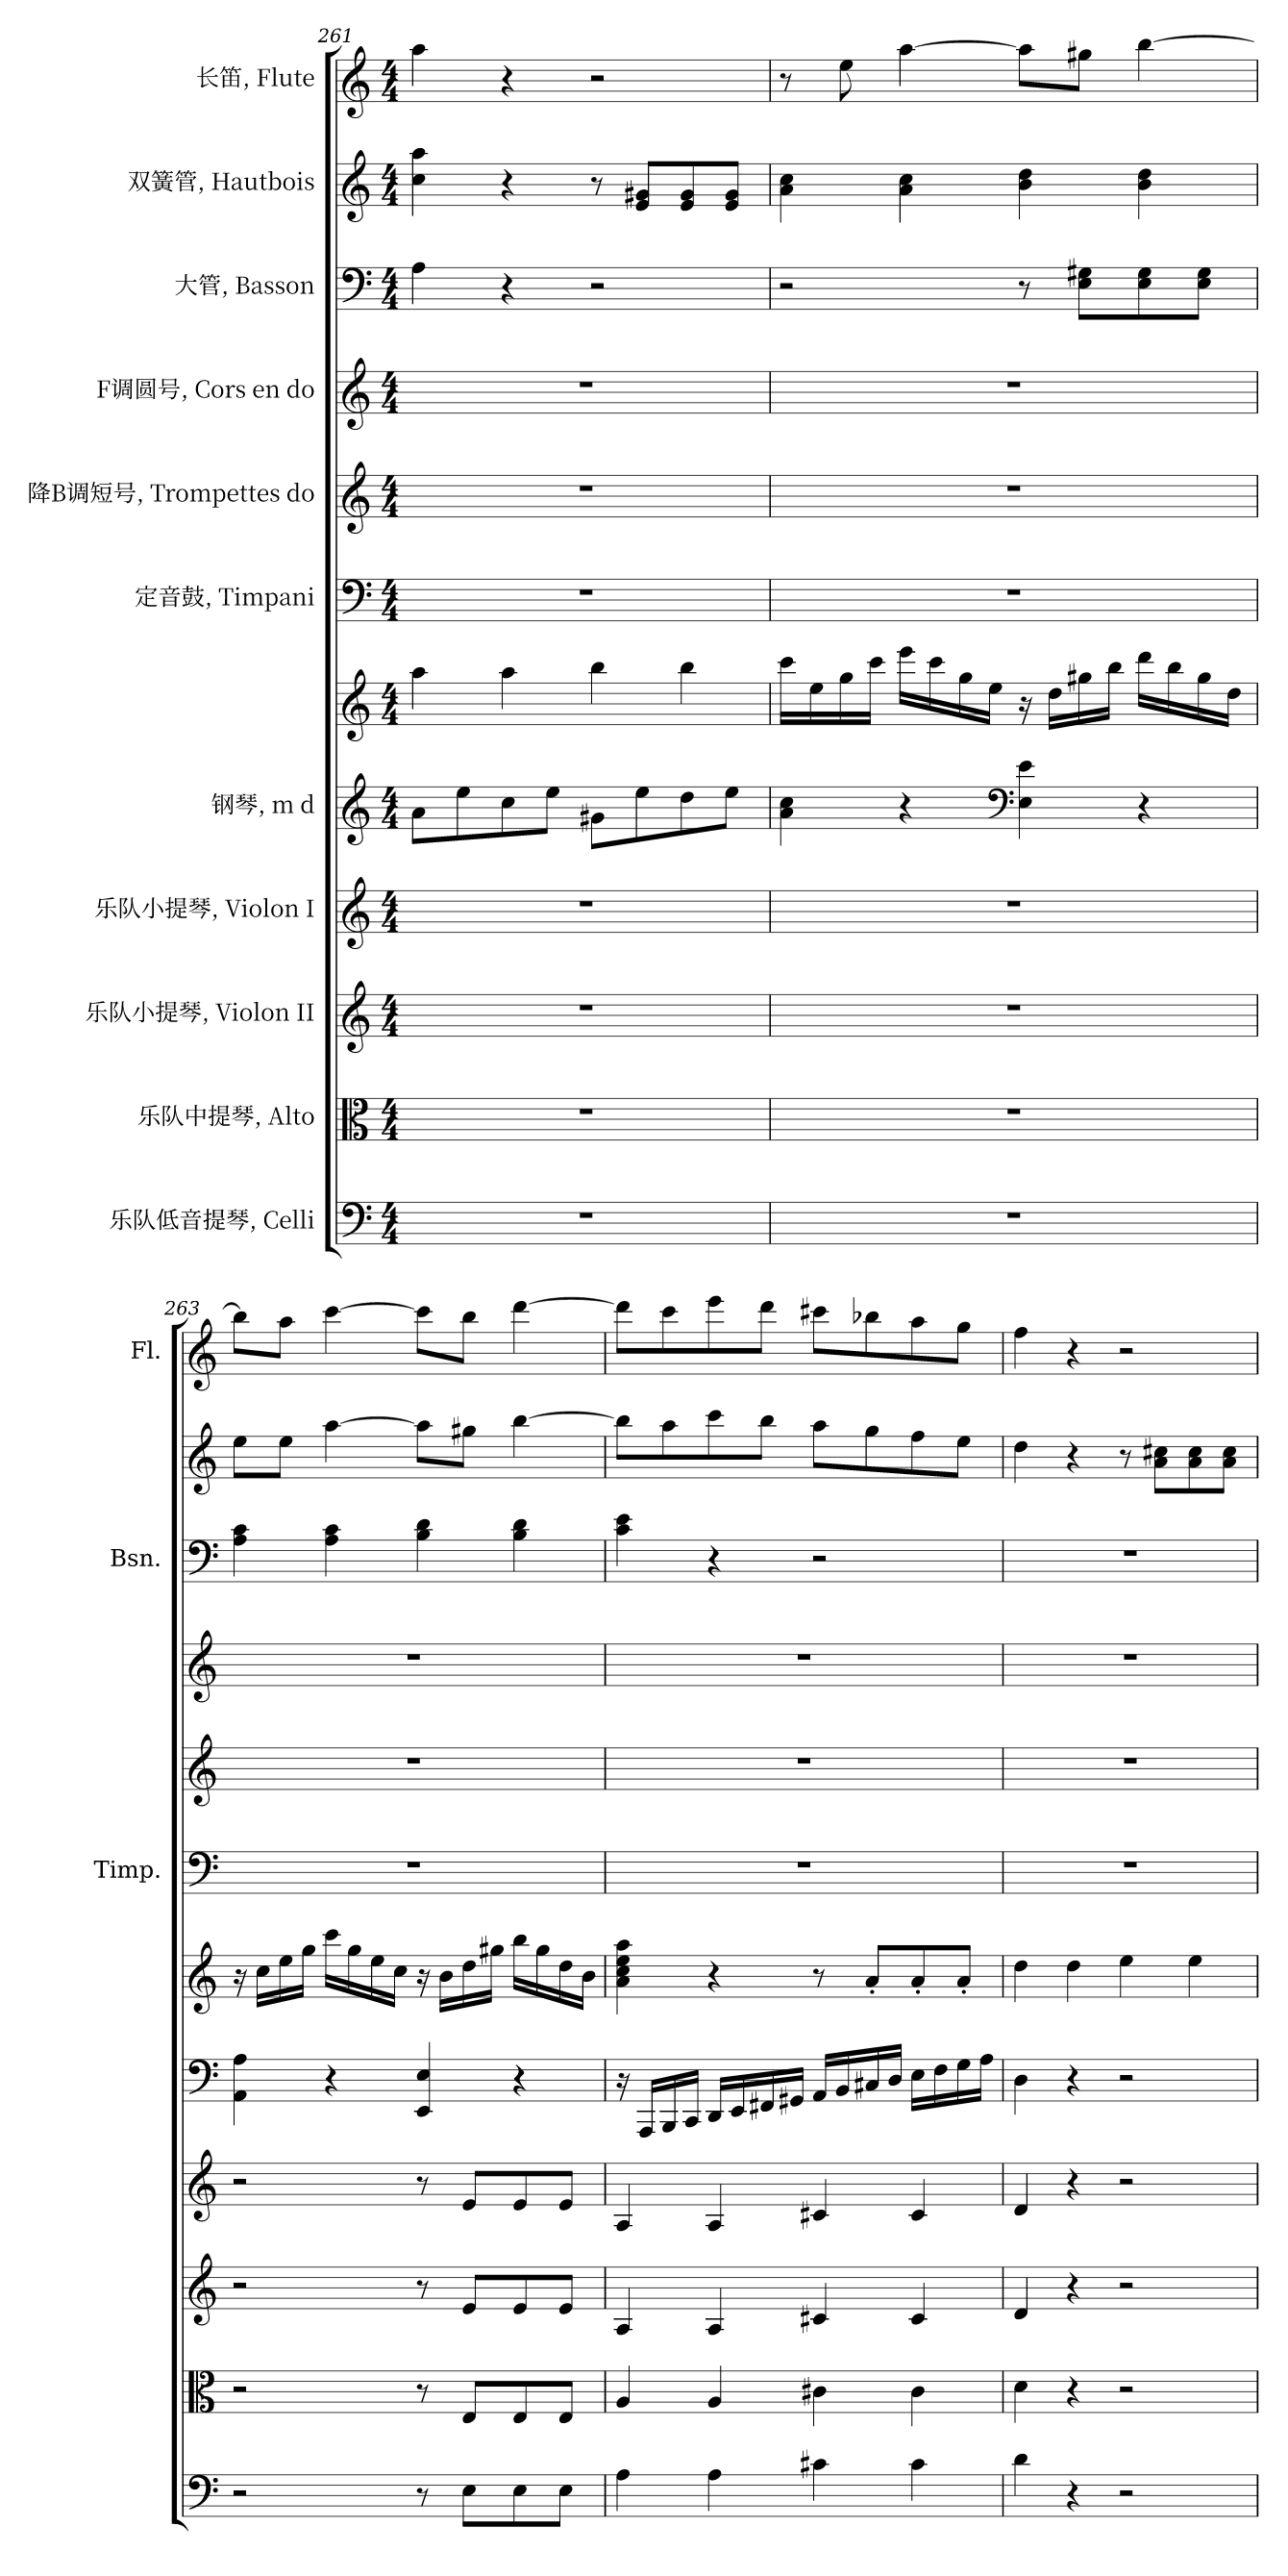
**kern	**kern	**kern	**kern	**kern	**kern	**kern	**kern	**kern	**kern	**kern	**kern
*part11	*part10	*part9	*part8	*part7	*part7	*part6	*part5	*part4	*part3	*part2	*part1
*staff12	*staff11	*staff10	*staff9	*staff8	*staff7	*staff6	*staff5	*staff4	*staff3	*staff2	*staff1
*I"乐队低音提琴, Celli	*I"乐队中提琴, Alto	*I"乐队小提琴, Violon II	*I"乐队小提琴, Violon I	*I"钢琴, m d	*	*I"定音鼓, Timpani	*I"降B调短号, Trompettes do	*I"F调圆号, Cors en do	*I"大管, Basson	*I"双簧管, Hautbois	*I"长笛, Flute
*	*	*	*	*	*	*I'Timp.	*	*	*I'Bsn.	*	*I'Fl.
*clefF4	*clefC3	*clefG2	*clefG2	*clefG2	*clefG2	*clefF4	*clefG2	*clefG2	*clefF4	*clefG2	*clefG2
*ITrd7c12	*	*	*	*	*	*	*ITrd1c2	*ITrd4c7	*	*	*
*k[]	*k[]	*k[]	*k[]	*k[]	*k[]	*k[]	*k[b-e-]	*k[b-]	*k[]	*k[]	*k[]
*M4/4	*M4/4	*M4/4	*M4/4	*M4/4	*M4/4	*M4/4	*M4/4	*M4/4	*M4/4	*M4/4	*M4/4
=261	=261	=261	=261	=261	=261	=261	=261	=261	=261	=261	=261
1r	1r	1r	1r	8a\L	4aa\	1r	1r	1r	4A\	4cc\ 4aa\	4aa\
.	.	.	.	8ee\	.	.	.	.	.	.	.
.	.	.	.	8cc\	4aa\	.	.	.	4r	4r	4r
.	.	.	.	8ee\J	.	.	.	.	.	.	.
.	.	.	.	8g#X\L	4bb\	.	.	.	2r	8r	2r
.	.	.	.	8ee\	.	.	.	.	.	8e/ 8g#X/L	.
.	.	.	.	8dd\	4bb\	.	.	.	.	8e/ 8g#/	.
.	.	.	.	8ee\J	.	.	.	.	.	8e/ 8g#/J	.
=262	=262	=262	=262	=262	=262	=262	=262	=262	=262	=262	=262
1r	1r	1r	1r	4a\ 4cc\	16ccc\LL	1r	1r	1r	2r	4a\ 4cc\	8r
.	.	.	.	.	16ee\	.	.	.	.	.	.
.	.	.	.	.	16gg\	.	.	.	.	.	8ee\
.	.	.	.	.	16ccc\JJ	.	.	.	.	.	.
.	.	.	.	4r	16eee\LL	.	.	.	.	4a\ 4cc\	[4aa\
.	.	.	.	.	16ccc\	.	.	.	.	.	.
.	.	.	.	.	16gg\	.	.	.	.	.	.
.	.	.	.	.	16ee\JJ	.	.	.	.	.	.
*	*	*	*	*clefF4	*	*	*	*	*	*	*
.	.	.	.	4E\ 4e\	16r	.	.	.	8r	4b\ 4dd\	8aa\L]
.	.	.	.	.	16dd\LL	.	.	.	.	.	.
.	.	.	.	.	16gg#X\	.	.	.	8E\ 8G#X\L	.	8gg#X\J
.	.	.	.	.	16bb\JJ	.	.	.	.	.	.
.	.	.	.	4r	16ddd\LL	.	.	.	8E\ 8G#\	4b\ 4dd\	[4bb\
.	.	.	.	.	16bb\	.	.	.	.	.	.
.	.	.	.	.	16gg#\	.	.	.	8E\ 8G#\J	.	.
.	.	.	.	.	16dd\JJ	.	.	.	.	.	.
!!LO:PB:g=z
=263	=263	=263	=263	=263	=263	=263	=263	=263	=263	=263	=263
2r	2r	2r	2r	4AA\ 4A\	16r	1r	1r	1r	4A\ 4c\	8ee\L	8bb\L]
.	.	.	.	.	16cc\LL	.	.	.	.	.	.
.	.	.	.	.	16ee\	.	.	.	.	8ee\J	8aa\J
.	.	.	.	.	16gg\JJ	.	.	.	.	.	.
.	.	.	.	4r	16ccc\LL	.	.	.	4A\ 4c\	[4aa\	[4ccc\
.	.	.	.	.	16gg\	.	.	.	.	.	.
.	.	.	.	.	16ee\	.	.	.	.	.	.
.	.	.	.	.	16cc\JJ	.	.	.	.	.	.
8r	8r	8r	8r	4EE/ 4E/	16r	.	.	.	4B\ 4d\	8aa\L]	8ccc\L]
.	.	.	.	.	16b\LL	.	.	.	.	.	.
8EE\L	8E/L	8e/L	8e/L	.	16dd\	.	.	.	.	8gg#X\J	8bb\J
.	.	.	.	.	16gg#X\JJ	.	.	.	.	.	.
8EE\	8E/	8e/	8e/	4r	16bb\LL	.	.	.	4B\ 4d\	[4bb\	[4ddd\
.	.	.	.	.	16gg#\	.	.	.	.	.	.
8EE\J	8E/J	8e/J	8e/J	.	16dd\	.	.	.	.	.	.
.	.	.	.	.	16b\JJ	.	.	.	.	.	.
=264	=264	=264	=264	=264	=264	=264	=264	=264	=264	=264	=264
4AA\	4A/	4A/	4A/	16r	4a\ 4cc\ 4ee\ 4aa\	1r	1r	1r	4c\ 4e\	8bb\L]	8ddd\L]
.	.	.	.	16AAA/LL	.	.	.	.	.	.	.
.	.	.	.	16BBB/	.	.	.	.	.	8aa\	8ccc\
.	.	.	.	16CC/JJ	.	.	.	.	.	.	.
4AA\	4A/	4A/	4A/	16DD/LL	4r	.	.	.	4r	8ccc\	8eee\
.	.	.	.	16EE/	.	.	.	.	.	.	.
.	.	.	.	16FF#X/	.	.	.	.	.	8bb\J	8ddd\J
.	.	.	.	16GG#X/JJ	.	.	.	.	.	.	.
4C#X\	4c#X\	4c#X/	4c#X/	16AA/LL	8r	.	.	.	2r	8aa\L	8ccc#X\L
.	.	.	.	16BB/	.	.	.	.	.	.	.
.	.	.	.	16C#X/	8a'/L	.	.	.	.	8gg\	8bb-X\
.	.	.	.	16D/JJ	.	.	.	.	.	.	.
4C#\	4c#\	4c#/	4c#/	16E\LL	8a'/	.	.	.	.	8ff\	8aa\
.	.	.	.	16F\	.	.	.	.	.	.	.
.	.	.	.	16G\	8a'/J	.	.	.	.	8ee\J	8gg\J
.	.	.	.	16A\JJ	.	.	.	.	.	.	.
!!LO:PB:g=z
=265	=265	=265	=265	=265	=265	=265	=265	=265	=265	=265	=265
4D\	4d\	4d/	4d/	4D\	4dd\	1r	1r	1r	1r	4dd\	4ff\
4r	4r	4r	4r	4r	4dd\	.	.	.	.	4r	4r
2r	2r	2r	2r	2r	4ee\	.	.	.	.	8r	2r
.	.	.	.	.	.	.	.	.	.	8a\ 8cc#X\L	.
.	.	.	.	.	4ee\	.	.	.	.	8a\ 8cc#\	.
.	.	.	.	.	.	.	.	.	.	8a\ 8cc#\J	.
=	=	=	=	=	=	=	=	=	=	=	=
*-	*-	*-	*-	*-	*-	*-	*-	*-	*-	*-	*-
